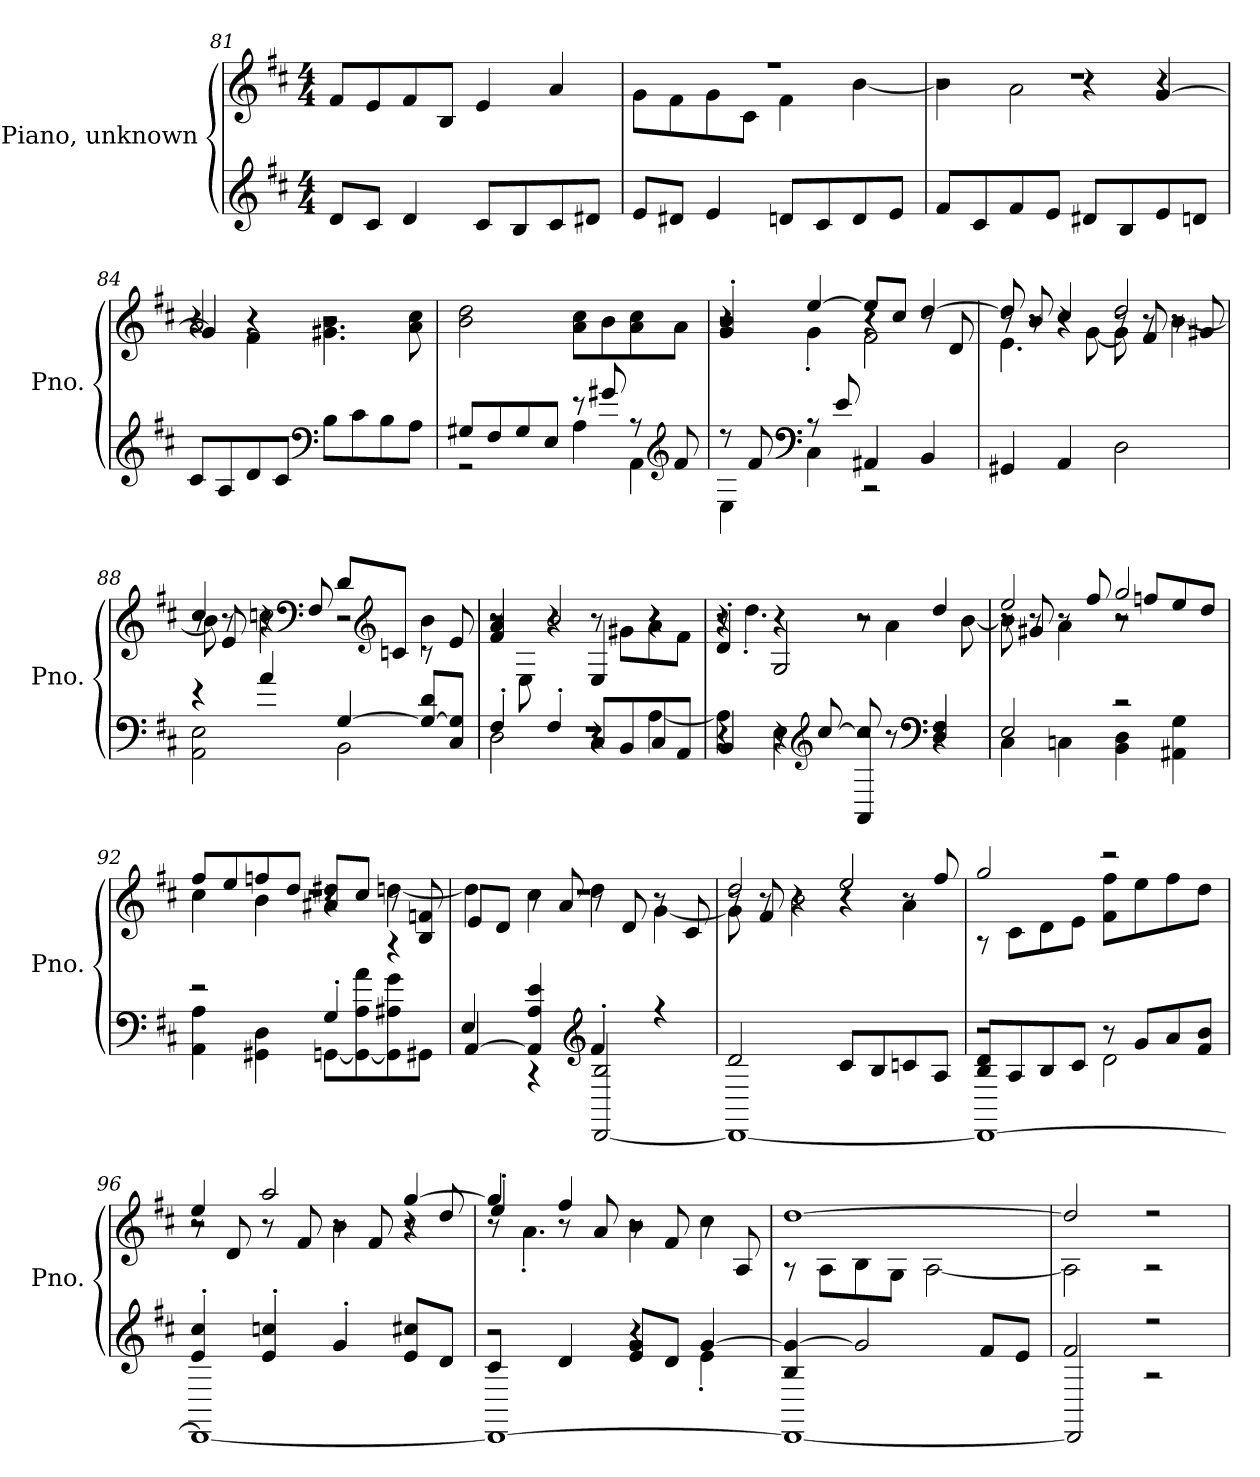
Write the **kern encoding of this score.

**kern	**kern
*part1	*part1
*staff2	*staff1
*I"Piano, unknown	*
*I'Pno.	*
*clefG2	*clefG2
*k[f#c#]	*k[f#c#]
*M4/4	*M4/4
=81	=81
8d/L	8f#/L
8c#/J	8e/
4d/	8f#/
.	8B/J
8c#/L	4e/
8B/	.
8c#/	4a/
8d#X/J	.
=82	=82
*	*^
8e/L	1r	8g\L
8d#X/J	.	8f#\
4e/	.	8g\
.	.	8c#\J
8dn/L	.	4f#\
8c#/	.	.
8d/	.	[4b\
8e/J	.	.
=83	=83	=83
*	*	*^
8f#/L	1r	4b\]	2r
8c#/	.	.	.
8f#/	.	2a\	.
8e/J	.	.	.
8d#X/L	.	.	4r
8B/	.	.	.
8e/	.	4r	[4g/
8dn/J	.	.	.
!!LO:PB:g=z	!!	!!
=84	=84	=84	=84
8c#/L	2a/	4r	4g/]
8A/	.	.	.
8d/	.	4f#\	4r
8c#/J	.	.	.
*clefF4	*	*	*
8B\L	2r	4.g#X\ 4.b\	2r
8c#\	.	.	.
8B\	.	.	.
8A\J	.	8a\ 8cc#\	.
*	*v	*v	*v
=85	=85
*^	*
8G#X/L	2r	2b\ 2dd\
8F#/	.	.
8G#/	.	.
8E/J	.	.
8r	4A\	8a\ 8cc#\L
8g#X/	.	8b\
8r	4AA\	8a\ 8cc#\
*clefG2	*	*
8f#/	.	8a\J
=86	=86	=86
*	*	*^
*	*	*	*^
8r	4E\	2r	4r	4g/' 4b/'
8f#/	.	.	.	.
*clefF4	*	*	*	*
8r	4C#\	.	4g'\	[4ee/
8e/	.	.	.	.
4AA#X/	2r	4r	2f#\	8ee/L]
.	.	.	.	8cc#/J
4BB/	.	[4dd/	.	8r
.	.	.	.	8d/
*v	*v	*	*	*
!!LO:LB:g=z	!!	!!
=87	=87	=87	=87
4GG#X/	8dd/]	4.e\	8r
.	8r	.	8b/
4AA/	4cc#/	.	4r
.	.	[8g\	.
2D\	2dd/	8g\]	8r
.	.	8r	8f#/
.	.	[4b\	8r
.	.	.	8g#X/
=88	=88	=88	=88
*^	*	*	*
4r	2AA\ 2E\	4cc#/	8b\]	8r
.	.	.	8r	8e/
4a/	.	4r	2ccn\	8r
*	*	*clefF4	*	*
.	.	.	.	8F#/
[4G/	2BB\	2r	.	8d/L
*	*	*clefG2	*	*
.	.	.	.	8cn/J
8G/_ 8d/L	.	.	4b\	8r
8C#/ 8G/]J	.	.	.	8e/
=89	=89	=89	=89	=89
*	*^	*	*	*
1r	2D\	4F#'/	4f#/ 4a/	8r	2r
.	.	.	.	8E\	.
.	.	4F#'/	2b/	4r	.
.	4r	8C#/L	.	8r	4E/
.	.	8BB/	.	8g#X\L	.
.	[4A\	8C#/	4r	8a\	4r
.	.	8AA/J	.	8f#\J	.
!!LO:LB:g=z	!!	!!
=90	=90	=90	=90	=90	=90
4r	4A\]	4BB/	4d'/	8r	4r
.	.	.	.	4.dd'\	.
8r	4E\	4r	4r	.	2G/
*clefG2	*	*	*	*	*
[8cc#/	.	.	.	.	.
8cc#/]	2r	4AA/	2r	8r	.
8r	.	.	.	4a\	.
*clefF4	*	*	*	*	*
4r	.	4D/ 4F#/	.	.	4dd/
.	.	.	.	[8b\	.
*	*v	*v	*	*	*
=91	=91	=91	=91	=91
2E/	4C#\	8r	8b\]	2ee/
.	.	8g#X/	8r	.
.	4Cn\	8r	4a\	.
.	.	8ff#/	.	.
2r	4BB\ 4D\	8r	2r	2gg/
.	.	8ffn/L	.	.
.	4AA#X\ 4G\	8ee/	.	.
.	.	8dd/J	.	.
=92	=92	=92	=92	=92
2r	4AA\ 4A\	1r	4cc#\	8ff#/L
.	.	.	.	8ee/
.	4GG#X\ 4D\	.	4b\	8ffn/
.	.	.	.	8dd/J
4G'/	[8GGn\L	.	4r	8a#X/ 8dd#X/L
.	8GG\_ 8A\ 8a\	.	.	8cc#/J
4r	8GG\] 8A#X\ 8g\	.	[4ddn\	8r
.	8GG#X\J	.	.	8B/ 8fn/
!!LO:LB:g=z	!!	!!
=93	=93	=93	=93	=93
[4AA/	4E/	1r	4dd\]	8e/L
.	.	.	.	8d/J
4AA/] 4A/ 4e/	4r	.	4cc#\	8r
.	.	.	.	8a/
*clefG2	*	*	*	*
4f#'/	[2DD/ 2B/	.	4dd\	8r
.	.	.	.	8d/
4r	.	.	[4g\	8r
.	.	.	.	8c#/
=94	=94	=94	=94	=94
2d/	1DD_	2dd/	8g\]	8r
.	.	.	8r	8f#/
.	.	.	2b\	4r
8c#/L	.	2ee/	.	4r
8B/	.	.	.	.
8cn/	.	.	4a\	8r
8A/J	.	.	.	8ff#/
*	*	*	*v	*v
=95	=95	=95	=95
*	*^	*	*
8B/ 8d/L	2r	1DD_	2gg/	8r
8A/	.	.	.	8c#\L
8B/	.	.	.	8d\
8c#/J	.	.	.	8e\J
8r	2d\	.	2r	8f#\ 8ff#\L
8g/L	.	.	.	8ee\
8a/	.	.	.	8ff#\
8f#/ 8b/J	.	.	.	8dd\J
*	*v	*v	*	*
=96	=96	=96	=96
*	*	*	*^
4e/' 4cc#/'	1DD_	4ee/	2r	8r
.	.	.	.	8d/
4e/' 4ccn/'	.	2aa/	.	8r
.	.	.	.	8f#/
4g'/	.	.	4b\	8r
.	.	.	.	8f#/
8e/ 8cc#X/L	.	[4gg/	4r	8r
8d/J	.	.	.	8dd/
!!LO:LB:g=z	!!	!!
=97	=97	=97	=97	=97
*	*^	*	*	*
4c#/	2r	1DD_	4gg/]	8r	4ee'/
.	.	.	.	4.a'\	.
4d/	.	.	4ff#/	.	8r
.	.	.	.	.	8a/
8e/ 8g/L	4r	.	2r	4b\	8r
8d/J	.	.	.	.	8f#/
[4g/	4e'\	.	.	4cc#\	8r
.	.	.	.	.	8A/
*	*v	*v	*	*	*
*	*	*	*v	*v
=98	=98	=98	=98
4B/ 4g/_	1DD_	[1dd	8r
.	.	.	8A\L
2g/]	.	.	8B\
.	.	.	8G\J
.	.	.	[2A\
8f#/L	.	.	.
8e/J	.	.	.
=99	=99	=99	=99
2f#/	2DD/]	2dd/]	2A\]
2r	2r	2r	2r
*v	*v	*	*
*	*v	*v
=	=
*-	*-
